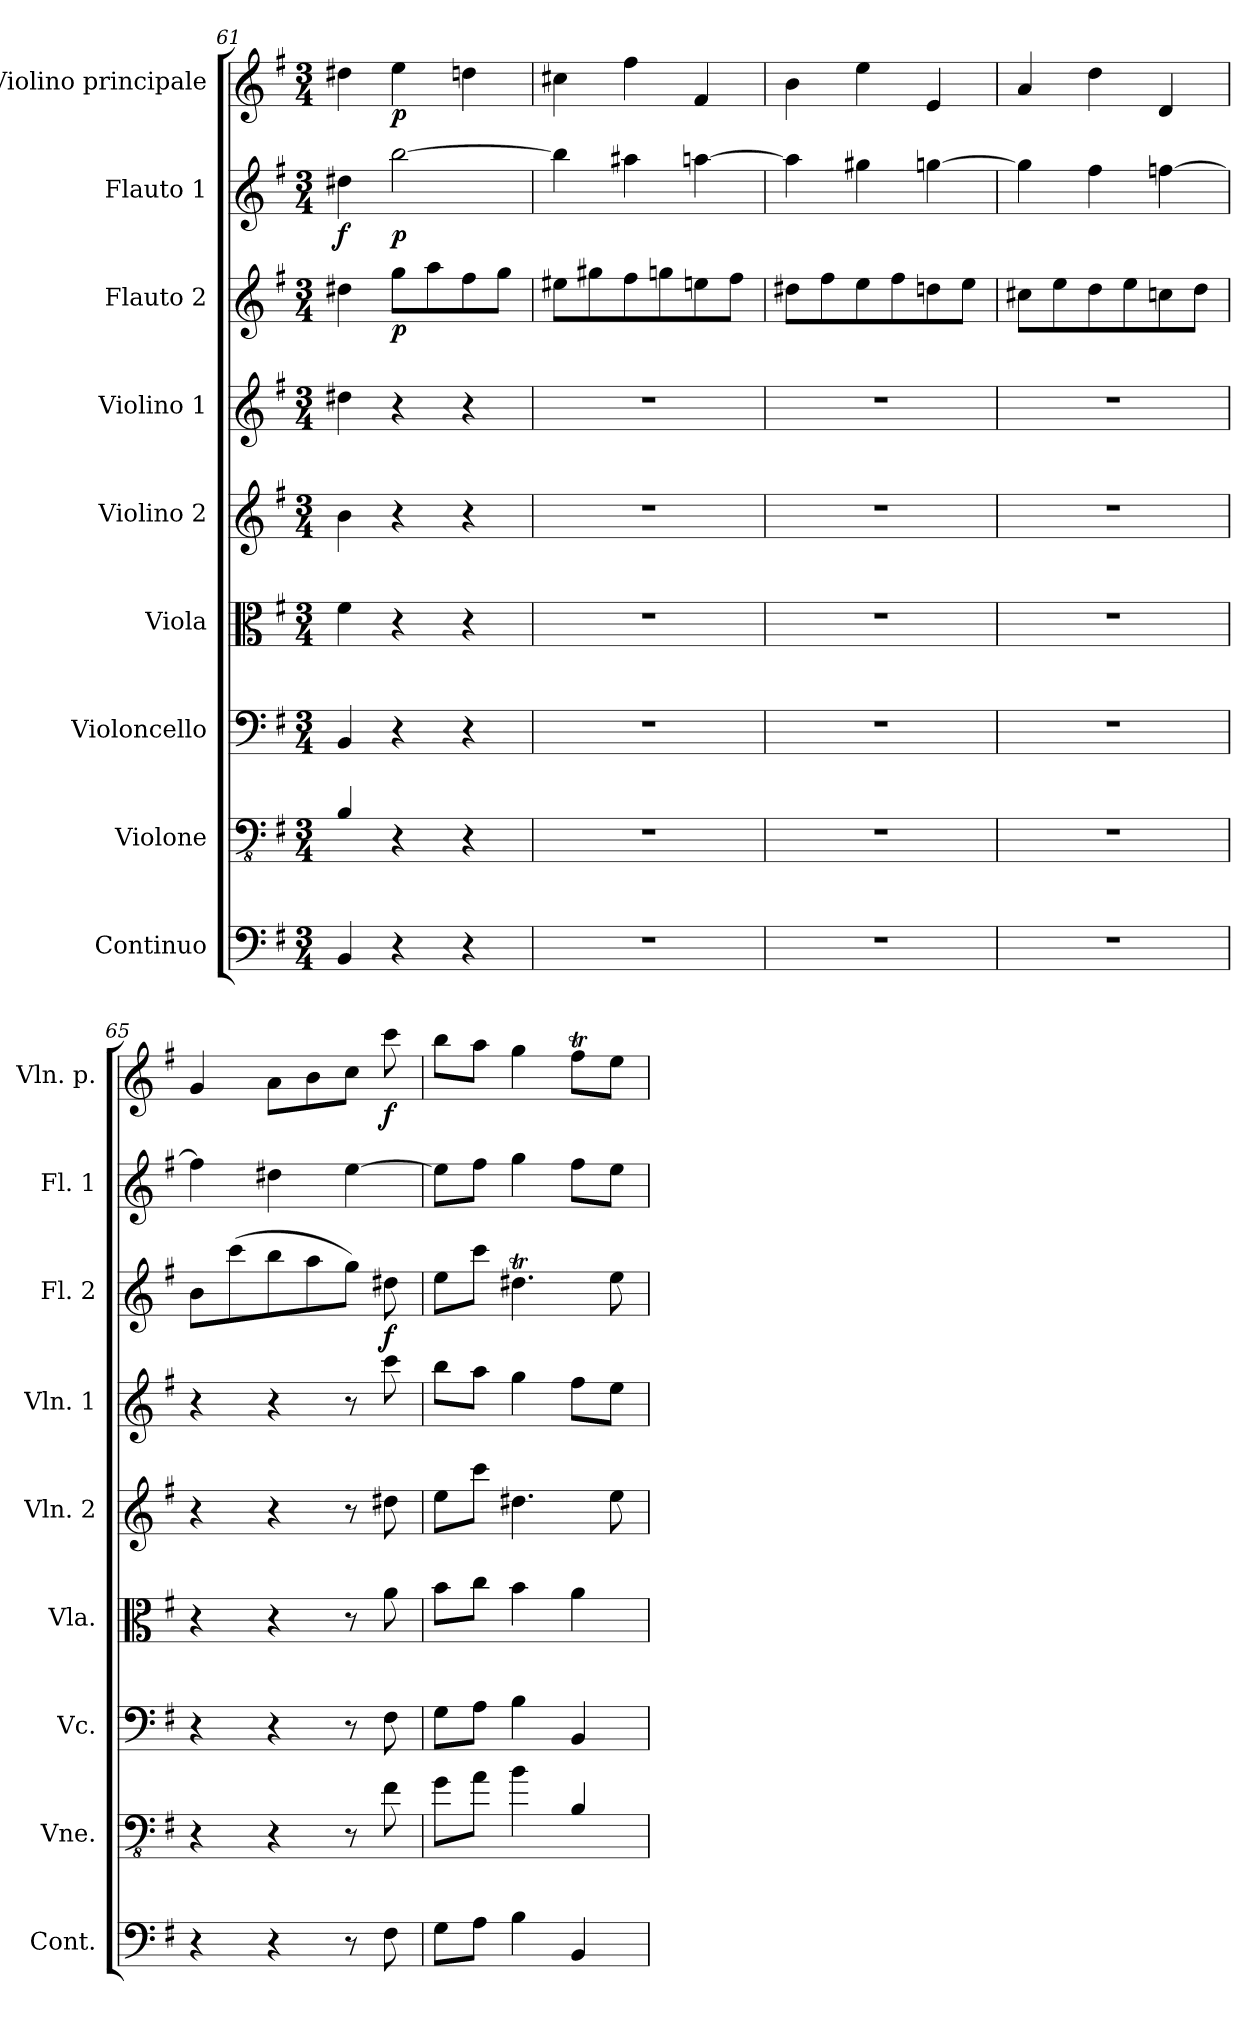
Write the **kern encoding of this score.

**kern	**kern	**kern	**kern	**kern	**kern	**kern	**dynam	**kern	**dynam	**kern	**dynam
*part9	*part8	*part7	*part6	*part5	*part4	*part3	*part3	*part2	*part2	*part1	*part1
*staff9	*staff8	*staff7	*staff6	*staff5	*staff4	*staff3	*staff3	*staff2	*staff2	*staff1	*staff1
*I"Continuo	*I"Violone	*I"Violoncello	*I"Viola	*I"Violino 2	*I"Violino 1	*I"Flauto 2	*	*I"Flauto 1	*	*I"Violino principale	*
*I'Cont.	*I'Vne.	*I'Vc.	*I'Vla.	*I'Vln. 2	*I'Vln. 1	*I'Fl. 2	*	*I'Fl. 1	*	*I'Vln. p.	*
*clefF4	*clefFv4	*clefF4	*clefC3	*clefG2	*clefG2	*clefG2	*	*clefG2	*	*clefG2	*
*	*ITrd7c12	*	*	*	*	*	*	*	*	*	*
*k[f#]	*k[f#]	*k[f#]	*k[f#]	*k[f#]	*k[f#]	*k[f#]	*	*k[f#]	*	*k[f#]	*
*M3/4	*M3/4	*M3/4	*M3/4	*M3/4	*M3/4	*M3/4	*	*M3/4	*	*M3/4	*
=61	=61	=61	=61	=61	=61	=61	=61	=61	=61	=61	=61
!	!	!	!	!	!	!	!	!	!LO:DY:b	!	!
4BB/	4BBB/	4BB/	4f#\	4b\	4dd#X\	4dd#X\	.	4dd#X\	f	4dd#X\	.
!	!	!	!	!	!	!	!LO:DY:b	!	!LO:DY:b	!	!LO:DY:b
4r	4r	4r	4r	4r	4r	8gg\L	p	[2bb\	p	4ee\	p
.	.	.	.	.	.	8aa\	.	.	.	.	.
4r	4r	4r	4r	4r	4r	8ff#\	.	.	.	4ddn\	.
.	.	.	.	.	.	8gg\J	.	.	.	.	.
=62	=62	=62	=62	=62	=62	=62	=62	=62	=62	=62	=62
2.r	2.r	2.r	2.r	2.r	2.r	8ee#X\L	.	4bb\]	.	4cc#X\	.
.	.	.	.	.	.	8gg#X\	.	.	.	.	.
.	.	.	.	.	.	8ff#\	.	4aa#X\	.	4ff#\	.
.	.	.	.	.	.	8ggn\	.	.	.	.	.
.	.	.	.	.	.	8een\	.	[4aan\	.	4f#/	.
.	.	.	.	.	.	8ff#\J	.	.	.	.	.
!!LO:LB:g=z
=63	=63	=63	=63	=63	=63	=63	=63	=63	=63	=63	=63
2.r	2.r	2.r	2.r	2.r	2.r	8dd#X\L	.	4aa\]	.	4b\	.
.	.	.	.	.	.	8ff#\	.	.	.	.	.
.	.	.	.	.	.	8ee\	.	4gg#X\	.	4ee\	.
.	.	.	.	.	.	8ff#\	.	.	.	.	.
.	.	.	.	.	.	8ddn\	.	[4ggn\	.	4e/	.
.	.	.	.	.	.	8ee\J	.	.	.	.	.
=64	=64	=64	=64	=64	=64	=64	=64	=64	=64	=64	=64
2.r	2.r	2.r	2.r	2.r	2.r	8cc#X\L	.	4gg\]	.	4a/	.
.	.	.	.	.	.	8ee\	.	.	.	.	.
.	.	.	.	.	.	8dd\	.	4ff#\	.	4dd\	.
.	.	.	.	.	.	8ee\	.	.	.	.	.
.	.	.	.	.	.	8ccn\	.	[4ffn\	.	4d/	.
.	.	.	.	.	.	8dd\J	.	.	.	.	.
=65	=65	=65	=65	=65	=65	=65	=65	=65	=65	=65	=65
4r	4r	4r	4r	4r	4r	8b\L	.	4ff\]	.	4g/	.
.	.	.	.	.	.	(8ccc\	.	.	.	.	.
4r	4r	4r	4r	4r	4r	8bb\	.	4dd#X\	.	8a\L	.
.	.	.	.	.	.	8aa\	.	.	.	8b\	.
8r	8r	8r	8r	8r	8r	8gg\J)	.	[4ee\	.	8cc\J	.
!	!	!	!	!	!	!	!LO:DY:b	!	!	!	!LO:DY:b
8F#\	8FF#\	8F#\	8a\	8dd#X\	8ccc\	8dd#X\	f	.	.	8ccc\	f
=66	=66	=66	=66	=66	=66	=66	=66	=66	=66	=66	=66
8G\L	8GG\L	8G\L	8b\L	8ee\L	8bb\L	8ee\L	.	8ee\L]	.	8bb\L	.
8A\J	8AA\J	8A\J	8cc\J	8ccc\J	8aa\J	8ccc\J	.	8ff#\J	.	8aa\J	.
4B\	4BB\	4B\	4b\	4.dd#X\	4gg\	4.dd#Xt\	.	4gg\	.	4gg\	.
4BB/	4BBB/	4BB/	4a\	.	8ff#\L	.	.	8ff#\L	.	8ff#t\L	.
.	.	.	.	8ee\	8ee\J	8ee\	.	8ee\J	.	8ee\J	.
=	=	=	=	=	=	=	=	=	=	=	=
*-	*-	*-	*-	*-	*-	*-	*-	*-	*-	*-	*-
